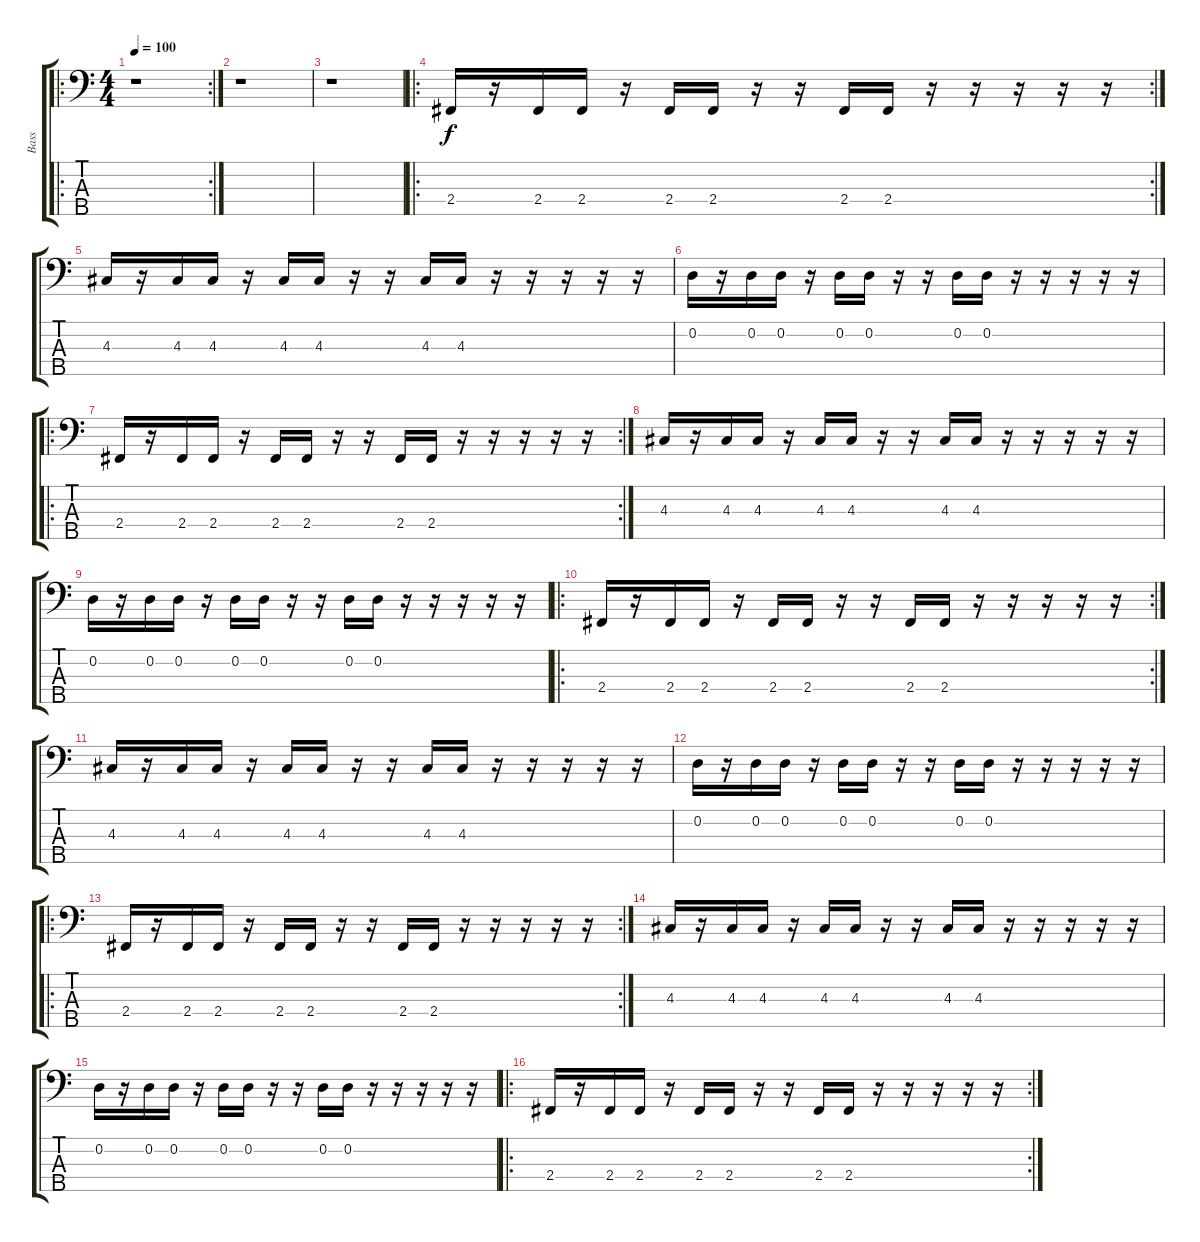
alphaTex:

\track ("Bass" "Bass") {instrument electricbassfinger}
\staff {score tabs}
\tuning (G2 D2 A1 E1 B0) {hide}
\ro
\rc 2
\ts (4 4)
\tempo 100
\clef f4
\ks c
r.1{dy f instrument electricbassfinger} |
r.1 |
r.1 |
\ro
\rc 2
2.4.16 r.16 2.4.16 2.4.16 r.16 2.4.16 2.4.16 r.16 r.16 2.4.16 2.4.16 r.16 r.16 r.16 r.16 r.16 |
4.3.16 r.16 4.3.16 4.3.16 r.16 4.3.16 4.3.16 r.16 r.16 4.3.16 4.3.16 r.16 r.16 r.16 r.16 r.16 |
0.2.16 r.16 0.2.16 0.2.16 r.16 0.2.16 0.2.16 r.16 r.16 0.2.16 0.2.16 r.16 r.16 r.16 r.16 r.16 |
\ro
\rc 2
2.4.16 r.16 2.4.16 2.4.16 r.16 2.4.16 2.4.16 r.16 r.16 2.4.16 2.4.16 r.16 r.16 r.16 r.16 r.16 |
4.3.16 r.16 4.3.16 4.3.16 r.16 4.3.16 4.3.16 r.16 r.16 4.3.16 4.3.16 r.16 r.16 r.16 r.16 r.16 |
0.2.16 r.16 0.2.16 0.2.16 r.16 0.2.16 0.2.16 r.16 r.16 0.2.16 0.2.16 r.16 r.16 r.16 r.16 r.16 |
\ro
\rc 2
2.4.16 r.16 2.4.16 2.4.16 r.16 2.4.16 2.4.16 r.16 r.16 2.4.16 2.4.16 r.16 r.16 r.16 r.16 r.16 |
4.3.16 r.16 4.3.16 4.3.16 r.16 4.3.16 4.3.16 r.16 r.16 4.3.16 4.3.16 r.16 r.16 r.16 r.16 r.16 |
0.2.16 r.16 0.2.16 0.2.16 r.16 0.2.16 0.2.16 r.16 r.16 0.2.16 0.2.16 r.16 r.16 r.16 r.16 r.16 |
\ro
\rc 2
2.4.16 r.16 2.4.16 2.4.16 r.16 2.4.16 2.4.16 r.16 r.16 2.4.16 2.4.16 r.16 r.16 r.16 r.16 r.16 |
4.3.16 r.16 4.3.16 4.3.16 r.16 4.3.16 4.3.16 r.16 r.16 4.3.16 4.3.16 r.16 r.16 r.16 r.16 r.16 |
0.2.16 r.16 0.2.16 0.2.16 r.16 0.2.16 0.2.16 r.16 r.16 0.2.16 0.2.16 r.16 r.16 r.16 r.16 r.16 |
\ro
\rc 2
2.4.16 r.16 2.4.16 2.4.16 r.16 2.4.16 2.4.16 r.16 r.16 2.4.16 2.4.16 r.16 r.16 r.16 r.16 r.16
